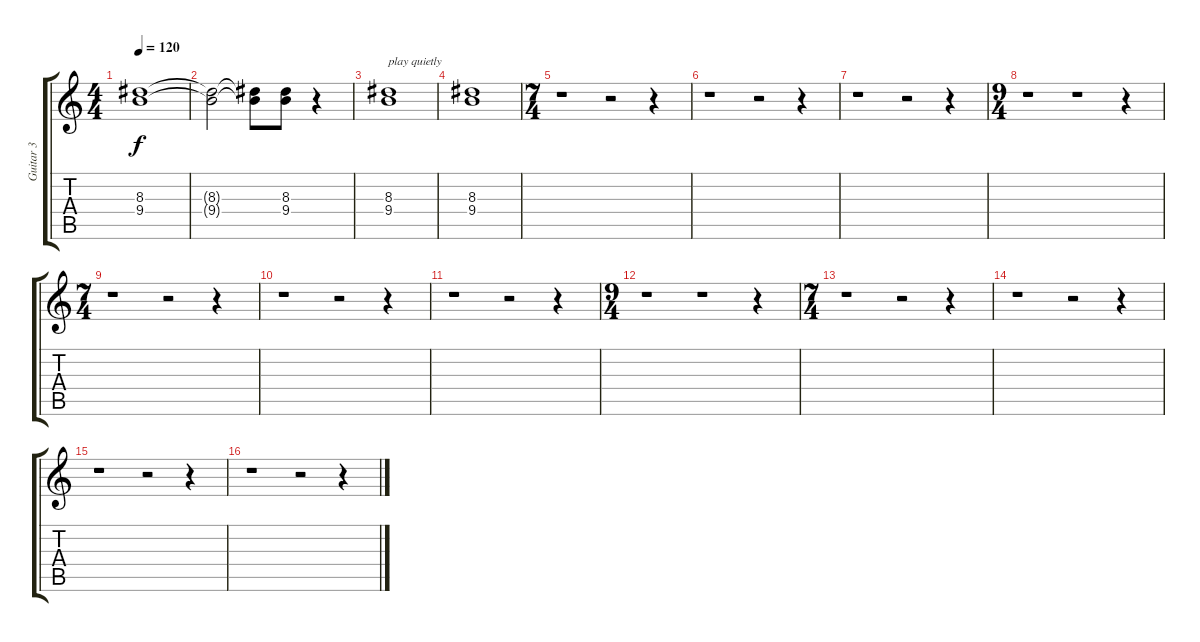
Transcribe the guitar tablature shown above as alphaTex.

\track ("Guitar 3" "Guitar 3") {instrument electricguitarjazz}
\staff {score tabs}
\tuning (E4 B3 G3 D3 A2 E2) {hide}
\ts (4 4)
\tempo 120
\clef g2
\ks c
(8.3 9.4).1{dy f} |
(8.3{t} 9.4{t}).2 (8.3{t} 9.4{t}).8 (8.3 9.4).8 r.4 |
(8.3 9.4).1{txt "play quietly"} |
(8.3 9.4).1 |
\ts (7 4)
r.1 r.2 r.4 |
r.1 r.2 r.4 |
r.1 r.2 r.4 |
\ts (9 4)
r.1 r.1 r.4 |
\ts (7 4)
r.1 r.2 r.4 |
r.1 r.2 r.4 |
r.1 r.2 r.4 |
\ts (9 4)
r.1 r.1 r.4 |
\ts (7 4)
r.1 r.2 r.4 |
r.1 r.2 r.4 |
r.1 r.2 r.4 |
r.1 r.2 r.4
